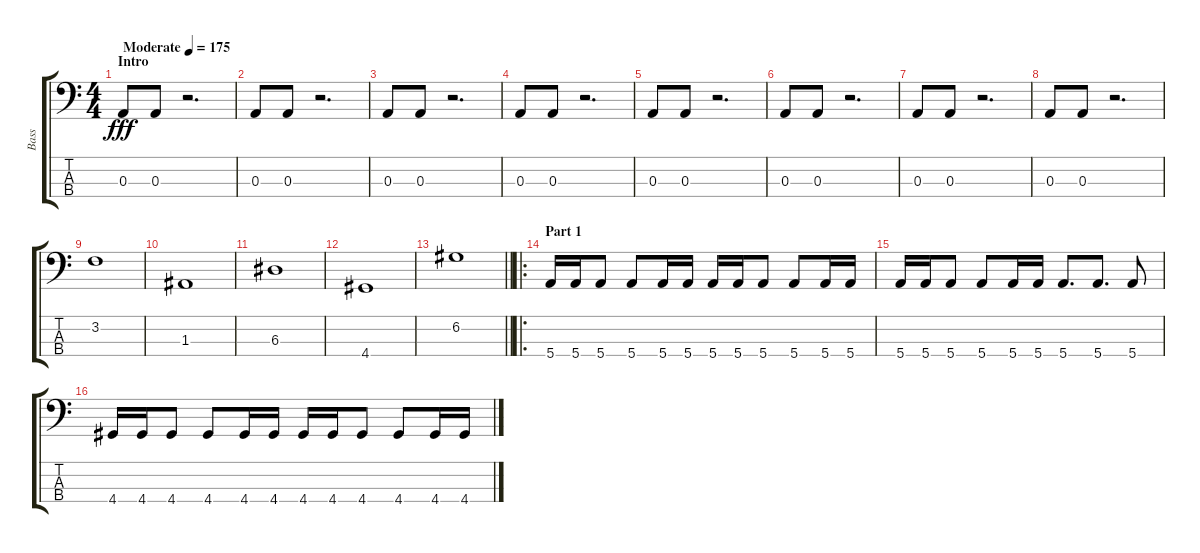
\track ("Bass" "Bass") {instrument electricbassfinger}
\staff {score tabs}
\tuning (G2 D2 A1 E1) {hide}
\ts (4 4)
\section ("" "Intro")
\tempo (175 "Moderate")
\clef f4
\ks c
0.3.8{dy fff instrument electricbassfinger} 0.3.8 r.2{d} |
0.3.8 0.3.8 r.2{d} |
0.3.8 0.3.8 r.2{d} |
0.3.8 0.3.8 r.2{d} |
0.3.8 0.3.8 r.2{d} |
0.3.8 0.3.8 r.2{d} |
0.3.8 0.3.8 r.2{d} |
0.3.8 0.3.8 r.2{d} |
3.2.1 |
1.3.1 |
6.3.1 |
4.4.1 |
\barLineRight lightlight
6.2.1 |
\ro
\section ("" "Part 1")
5.4.16 5.4.16 5.4.8 5.4.8 5.4.16 5.4.16 5.4.16 5.4.16 5.4.8 5.4.8 5.4.16 5.4.16 |
5.4.16 5.4.16 5.4.8 5.4.8 5.4.16 5.4.16 5.4.8{d} 5.4.8{d} 5.4.8 |
4.4.16 4.4.16 4.4.8 4.4.8 4.4.16 4.4.16 4.4.16 4.4.16 4.4.8 4.4.8 4.4.16 4.4.16
